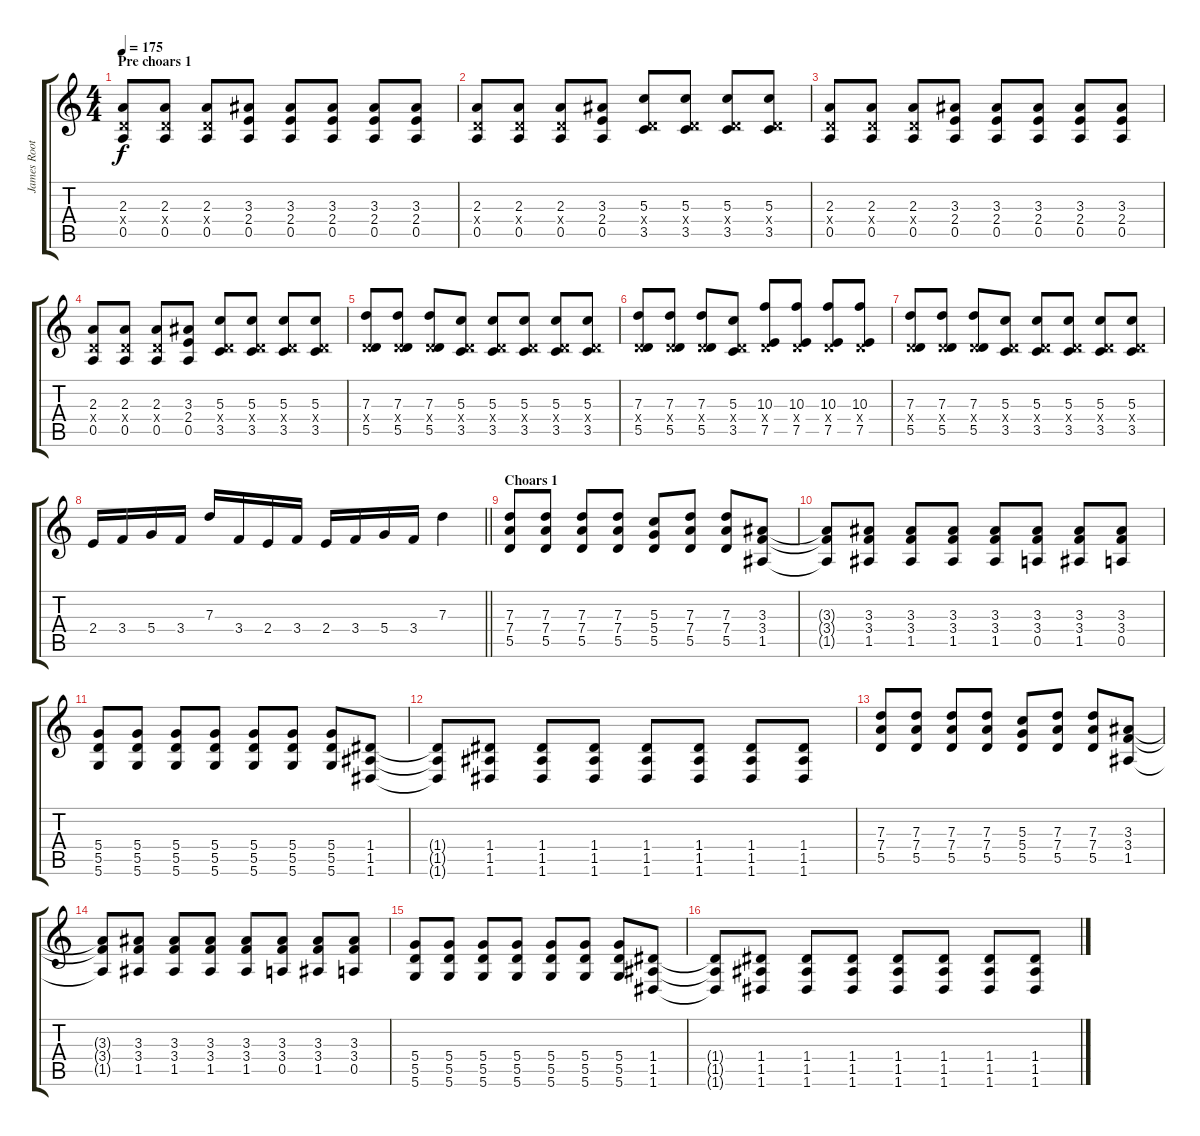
\track ("James Root" "James Root") {instrument distortionguitar}
\staff {score tabs}
\tuning (E4 B3 G3 D3 A2 D2) {hide}
\ts (4 4)
\section ("" "Pre choars 1")
\tempo 175
\clef g2
\ks c
(2.3 0.4{x} 0.5).8{dy f} (2.3 0.4{x} 0.5).8 (2.3 0.4{x} 0.5).8 (3.3 2.4 0.5).8 (3.3 2.4 0.5).8 (3.3 2.4 0.5).8 (3.3 2.4 0.5).8 (3.3 2.4 0.5).8 |
(2.3 0.4{x} 0.5).8 (2.3 0.4{x} 0.5).8 (2.3 0.4{x} 0.5).8 (3.3 2.4 0.5).8 (5.3 0.4{x} 3.5).8 (5.3 0.4{x} 3.5).8 (5.3 0.4{x} 3.5).8 (5.3 0.4{x} 3.5).8 |
(2.3 0.4{x} 0.5).8 (2.3 0.4{x} 0.5).8 (2.3 0.4{x} 0.5).8 (3.3 2.4 0.5).8 (3.3 2.4 0.5).8 (3.3 2.4 0.5).8 (3.3 2.4 0.5).8 (3.3 2.4 0.5).8 |
(2.3 0.4{x} 0.5).8 (2.3 0.4{x} 0.5).8 (2.3 0.4{x} 0.5).8 (3.3 2.4 0.5).8 (5.3 0.4{x} 3.5).8 (5.3 0.4{x} 3.5).8 (5.3 0.4{x} 3.5).8 (5.3 0.4{x} 3.5).8 |
(7.3 0.4{x} 5.5).8 (7.3 0.4{x} 5.5).8 (7.3 0.4{x} 5.5).8 (5.3 0.4{x} 3.5).8 (5.3 0.4{x} 3.5).8 (5.3 0.4{x} 3.5).8 (5.3 0.4{x} 3.5).8 (5.3 0.4{x} 3.5).8 |
(7.3 0.4{x} 5.5).8 (7.3 0.4{x} 5.5).8 (7.3 0.4{x} 5.5).8 (5.3 0.4{x} 3.5).8 (10.3 0.4{x} 7.5).8 (10.3 0.4{x} 7.5).8 (10.3 0.4{x} 7.5).8 (10.3 0.4{x} 7.5).8 |
(7.3 0.4{x} 5.5).8 (7.3 0.4{x} 5.5).8 (7.3 0.4{x} 5.5).8 (5.3 0.4{x} 3.5).8 (5.3 0.4{x} 3.5).8 (5.3 0.4{x} 3.5).8 (5.3 0.4{x} 3.5).8 (5.3 0.4{x} 3.5).8 |
\barLineRight lightlight
2.4.16 3.4.16 5.4.16 3.4.16 7.3.16 3.4.16 2.4.16 3.4.16 2.4.16 3.4.16 5.4.16 3.4.16 7.3.4 |
\section ("" "Choars 1")
(7.3 7.4 5.5).8 (7.3 7.4 5.5).8 (7.3 7.4 5.5).8 (7.3 7.4 5.5).8 (5.3 5.4 5.5).8 (7.3 7.4 5.5).8 (7.3 7.4 5.5).8 (3.3 3.4 1.5).8 |
(3.3{t} 3.4{t} 1.5{t}).8 (3.3 3.4 1.5).8 (3.3 3.4 1.5).8 (3.3 3.4 1.5).8 (3.3 3.4 1.5).8 (3.3 3.4 0.5).8 (3.3 3.4 1.5).8 (3.3 3.4 0.5).8 |
(5.4 5.5 5.6).8 (5.4 5.5 5.6).8 (5.4 5.5 5.6).8 (5.4 5.5 5.6).8 (5.4 5.5 5.6).8 (5.4 5.5 5.6).8 (5.4 5.5 5.6).8 (1.4 1.5 1.6).8 |
(1.4{t} 1.5{t} 1.6{t}).8 (1.4 1.5 1.6).8 (1.4 1.5 1.6).8 (1.4 1.5 1.6).8 (1.4 1.5 1.6).8 (1.4 1.5 1.6).8 (1.4 1.5 1.6).8 (1.4 1.5 1.6).8 |
(7.3 7.4 5.5).8 (7.3 7.4 5.5).8 (7.3 7.4 5.5).8 (7.3 7.4 5.5).8 (5.3 5.4 5.5).8 (7.3 7.4 5.5).8 (7.3 7.4 5.5).8 (3.3 3.4 1.5).8 |
(3.3{t} 3.4{t} 1.5{t}).8 (3.3 3.4 1.5).8 (3.3 3.4 1.5).8 (3.3 3.4 1.5).8 (3.3 3.4 1.5).8 (3.3 3.4 0.5).8 (3.3 3.4 1.5).8 (3.3 3.4 0.5).8 |
(5.4 5.5 5.6).8 (5.4 5.5 5.6).8 (5.4 5.5 5.6).8 (5.4 5.5 5.6).8 (5.4 5.5 5.6).8 (5.4 5.5 5.6).8 (5.4 5.5 5.6).8 (1.4 1.5 1.6).8 |
(1.4{t} 1.5{t} 1.6{t}).8 (1.4 1.5 1.6).8 (1.4 1.5 1.6).8 (1.4 1.5 1.6).8 (1.4 1.5 1.6).8 (1.4 1.5 1.6).8 (1.4 1.5 1.6).8 (1.4 1.5 1.6).8
